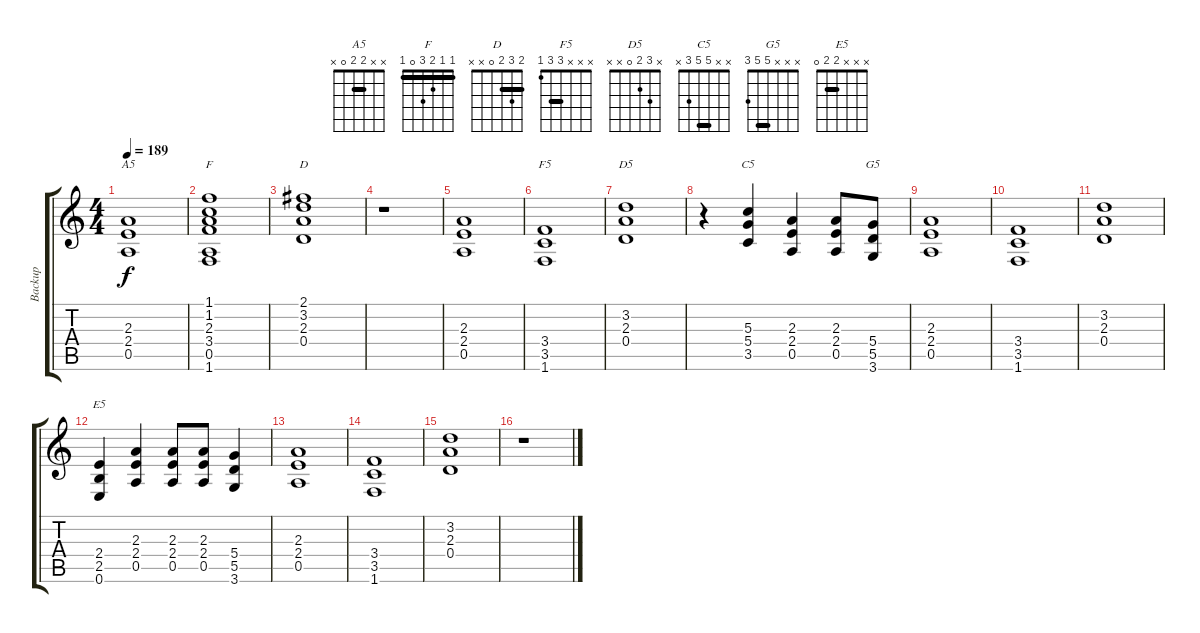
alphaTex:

\track ("Backup" "Backup") {instrument distortionguitar}
\staff {score tabs}
\tuning (E4 B3 G3 D3 A2 E2) {hide}
\chord ("A5" x x 2 2 0 x) {barre 2}
\chord ("F" 1 1 2 3 0 1) {barre 1}
\chord ("D" 2 3 2 0 x x) {barre 2}
\chord ("F5" x x x 3 3 1) {barre 3}
\chord ("D5" x 3 2 0 x x)
\chord ("C5" x x 5 5 3 x) {barre 5}
\chord ("G5" x x x 5 5 3) {barre 5}
\chord ("E5" x x x 2 2 0) {barre 2}
\ts (4 4)
\tempo 189
\clef g2
\ks c
(2.3 2.4 0.5).1{ch "A5" dy f} |
(1.1 1.2 2.3 3.4 0.5 1.6).1{ch "F"} |
(2.1 3.2 2.3 0.4).1{ch "D"} |
r.1 |
(2.3 2.4 0.5).1 |
(3.4 3.5 1.6).1{ch "F5"} |
(3.2 2.3 0.4).1{ch "D5"} |
r.4 (5.3 5.4 3.5).4{ch "C5"} (2.3 2.4 0.5).4 (2.3 2.4 0.5).8 (5.4 5.5 3.6).8{ch "G5"} |
(2.3 2.4 0.5).1 |
(3.4 3.5 1.6).1 |
(3.2 2.3 0.4).1 |
(2.4 2.5 0.6).4{ch "E5"} (2.3 2.4 0.5).4 (2.3 2.4 0.5).8 (2.3 2.4 0.5).8 (5.4 5.5 3.6).4 |
(2.3 2.4 0.5).1 |
(3.4 3.5 1.6).1 |
(3.2 2.3 0.4).1 |
r.1
